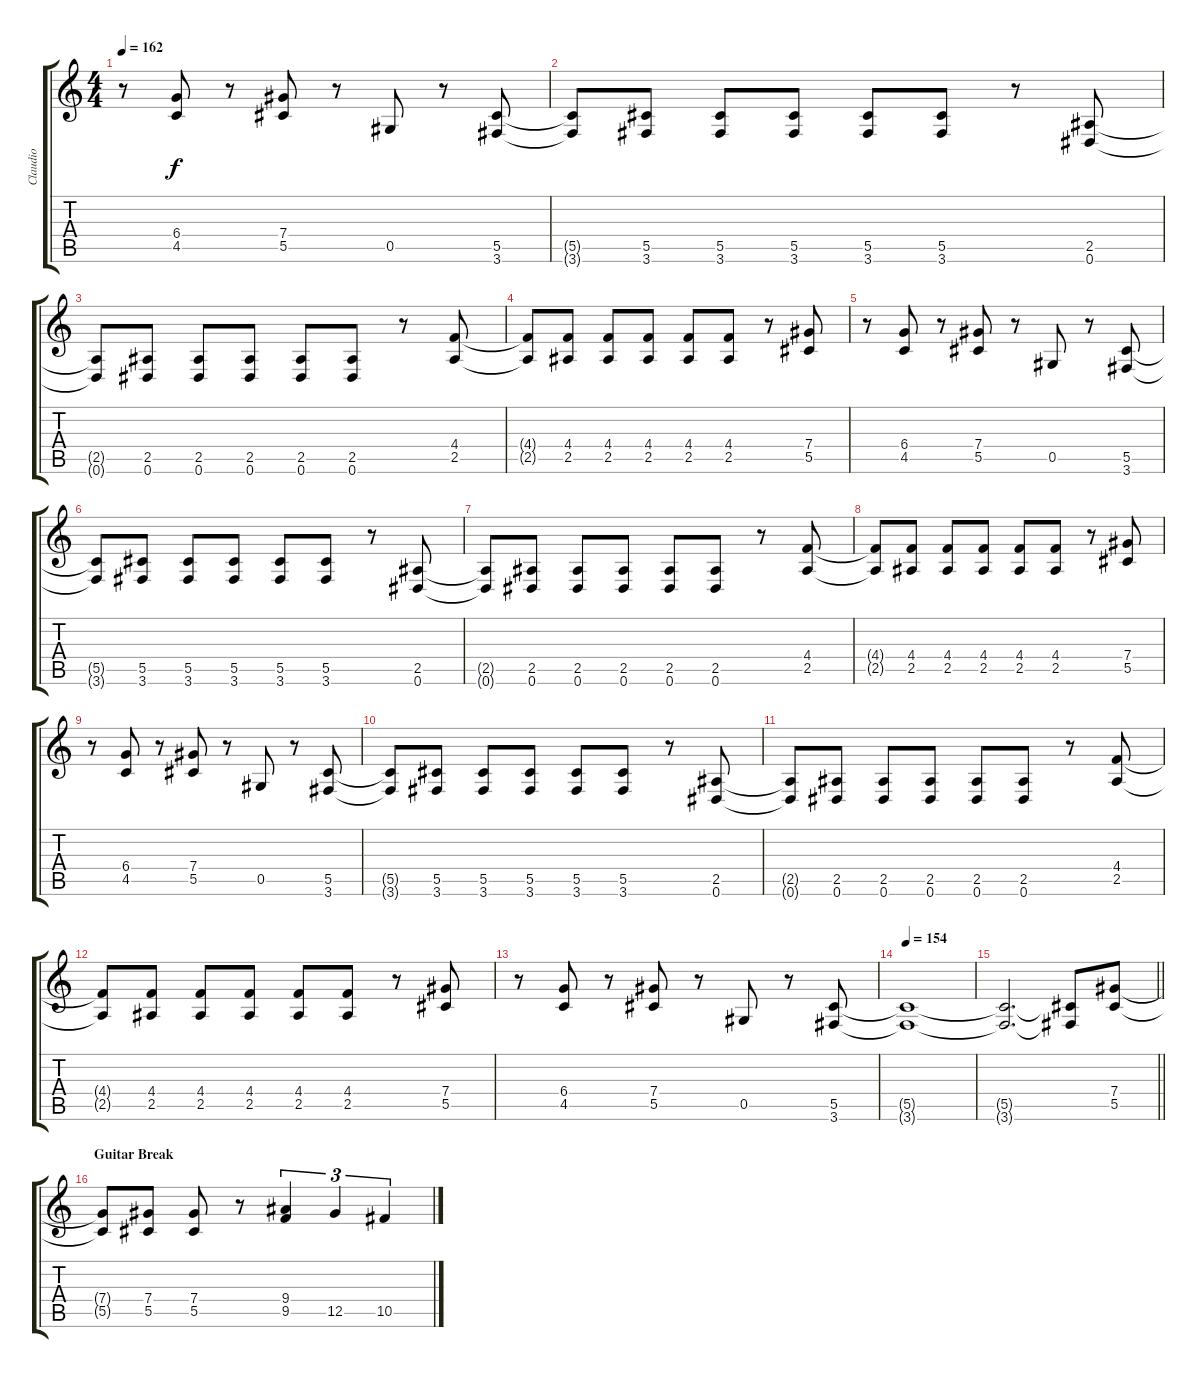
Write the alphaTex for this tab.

\track ("Claudio" "Claudio") {instrument overdrivenguitar}
\staff {score tabs}
\tuning (Eb4 Bb3 Gb3 Db3 Ab2 Eb2) {hide}
\ts (4 4)
\tempo 162
\clef g2
\ks c
r.8{dy f} (6.4 4.5).8 r.8 (7.4 5.5).8 r.8 0.5.8 r.8 (5.5 3.6).8 |
(5.5{t} 3.6{t}).8 (5.5 3.6).8 (5.5 3.6).8 (5.5 3.6).8 (5.5 3.6).8 (5.5 3.6).8 r.8 (2.5 0.6).8 |
(2.5{t} 0.6{t}).8 (2.5 0.6).8 (2.5 0.6).8 (2.5 0.6).8 (2.5 0.6).8 (2.5 0.6).8 r.8 (4.4 2.5).8 |
(4.4{t} 2.5{t}).8 (4.4 2.5).8 (4.4 2.5).8 (4.4 2.5).8 (4.4 2.5).8 (4.4 2.5).8 r.8 (7.4 5.5).8 |
r.8 (6.4 4.5).8 r.8 (7.4 5.5).8 r.8 0.5.8 r.8 (5.5 3.6).8 |
(5.5{t} 3.6{t}).8 (5.5 3.6).8 (5.5 3.6).8 (5.5 3.6).8 (5.5 3.6).8 (5.5 3.6).8 r.8 (2.5 0.6).8 |
(2.5{t} 0.6{t}).8 (2.5 0.6).8 (2.5 0.6).8 (2.5 0.6).8 (2.5 0.6).8 (2.5 0.6).8 r.8 (4.4 2.5).8 |
(4.4{t} 2.5{t}).8 (4.4 2.5).8 (4.4 2.5).8 (4.4 2.5).8 (4.4 2.5).8 (4.4 2.5).8 r.8 (7.4 5.5).8 |
r.8 (6.4 4.5).8 r.8 (7.4 5.5).8 r.8 0.5.8 r.8 (5.5 3.6).8 |
(5.5{t} 3.6{t}).8 (5.5 3.6).8 (5.5 3.6).8 (5.5 3.6).8 (5.5 3.6).8 (5.5 3.6).8 r.8 (2.5 0.6).8 |
(2.5{t} 0.6{t}).8 (2.5 0.6).8 (2.5 0.6).8 (2.5 0.6).8 (2.5 0.6).8 (2.5 0.6).8 r.8 (4.4 2.5).8 |
(4.4{t} 2.5{t}).8 (4.4 2.5).8 (4.4 2.5).8 (4.4 2.5).8 (4.4 2.5).8 (4.4 2.5).8 r.8 (7.4 5.5).8 |
r.8 (6.4 4.5).8 r.8 (7.4 5.5).8 r.8 0.5.8 r.8 (5.5 3.6).8 |
\tempo 154
(5.5{t} 3.6{t}).1 |
\barLineRight lightlight
(5.5{t} 3.6{t}).2{d} (5.5{t} 3.6{t}).8 (7.4 5.5).8 |
\section ("" "Guitar Break")
(7.4{t} 5.5{t}).8 (7.4 5.5).8 (7.4 5.5).8 r.8 (9.4 9.5).4{tu (3 2)} 12.5.4{tu (3 2)} 10.5.4{tu (3 2)}
